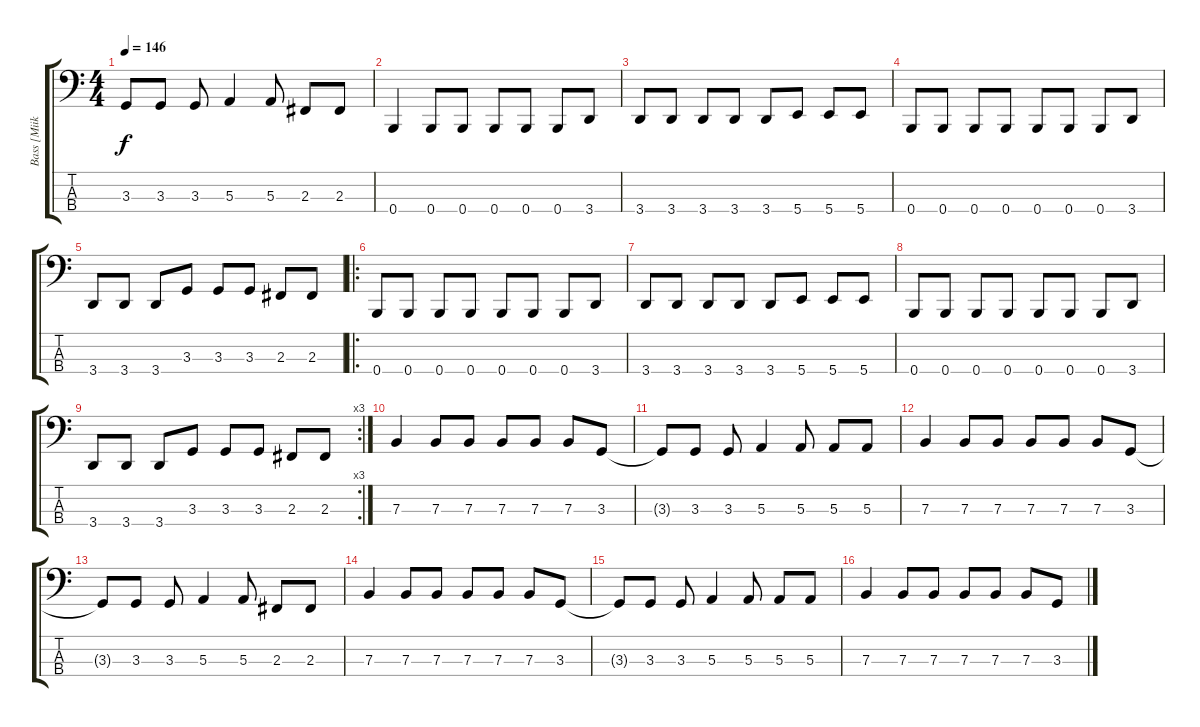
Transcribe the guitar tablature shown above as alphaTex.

\track ("Bass [Miika]" "Bass [Miik") {instrument electricbassfinger}
\staff {score tabs}
\tuning (D2 A1 E1 B0) {hide}
\ts (4 4)
\tempo 146
\clef f4
\ks c
3.3{t}.8{dy f} 3.3.8 3.3.8 5.3.4 5.3.8 2.3.8 2.3.8 |
0.4.4 0.4.8 0.4.8 0.4.8 0.4.8 0.4.8 3.4.8 |
3.4.8 3.4.8 3.4.8 3.4.8 3.4.8 5.4.8 5.4.8 5.4.8 |
0.4.8 0.4.8 0.4.8 0.4.8 0.4.8 0.4.8 0.4.8 3.4.8 |
3.4.8 3.4.8 3.4.8 3.3.8 3.3.8 3.3.8 2.3.8 2.3.8 |
\ro
0.4.8 0.4.8 0.4.8 0.4.8 0.4.8 0.4.8 0.4.8 3.4.8 |
3.4.8 3.4.8 3.4.8 3.4.8 3.4.8 5.4.8 5.4.8 5.4.8 |
0.4.8 0.4.8 0.4.8 0.4.8 0.4.8 0.4.8 0.4.8 3.4.8 |
\rc 3
3.4.8 3.4.8 3.4.8 3.3.8 3.3.8 3.3.8 2.3.8 2.3.8 |
7.3.4 7.3.8 7.3.8 7.3.8 7.3.8 7.3.8 3.3.8 |
3.3{t}.8 3.3.8 3.3.8 5.3.4 5.3.8 5.3.8 5.3.8 |
7.3.4 7.3.8 7.3.8 7.3.8 7.3.8 7.3.8 3.3.8 |
3.3{t}.8 3.3.8 3.3.8 5.3.4 5.3.8 2.3.8 2.3.8 |
7.3.4 7.3.8 7.3.8 7.3.8 7.3.8 7.3.8 3.3.8 |
3.3{t}.8 3.3.8 3.3.8 5.3.4 5.3.8 5.3.8 5.3.8 |
7.3.4 7.3.8 7.3.8 7.3.8 7.3.8 7.3.8 3.3.8
